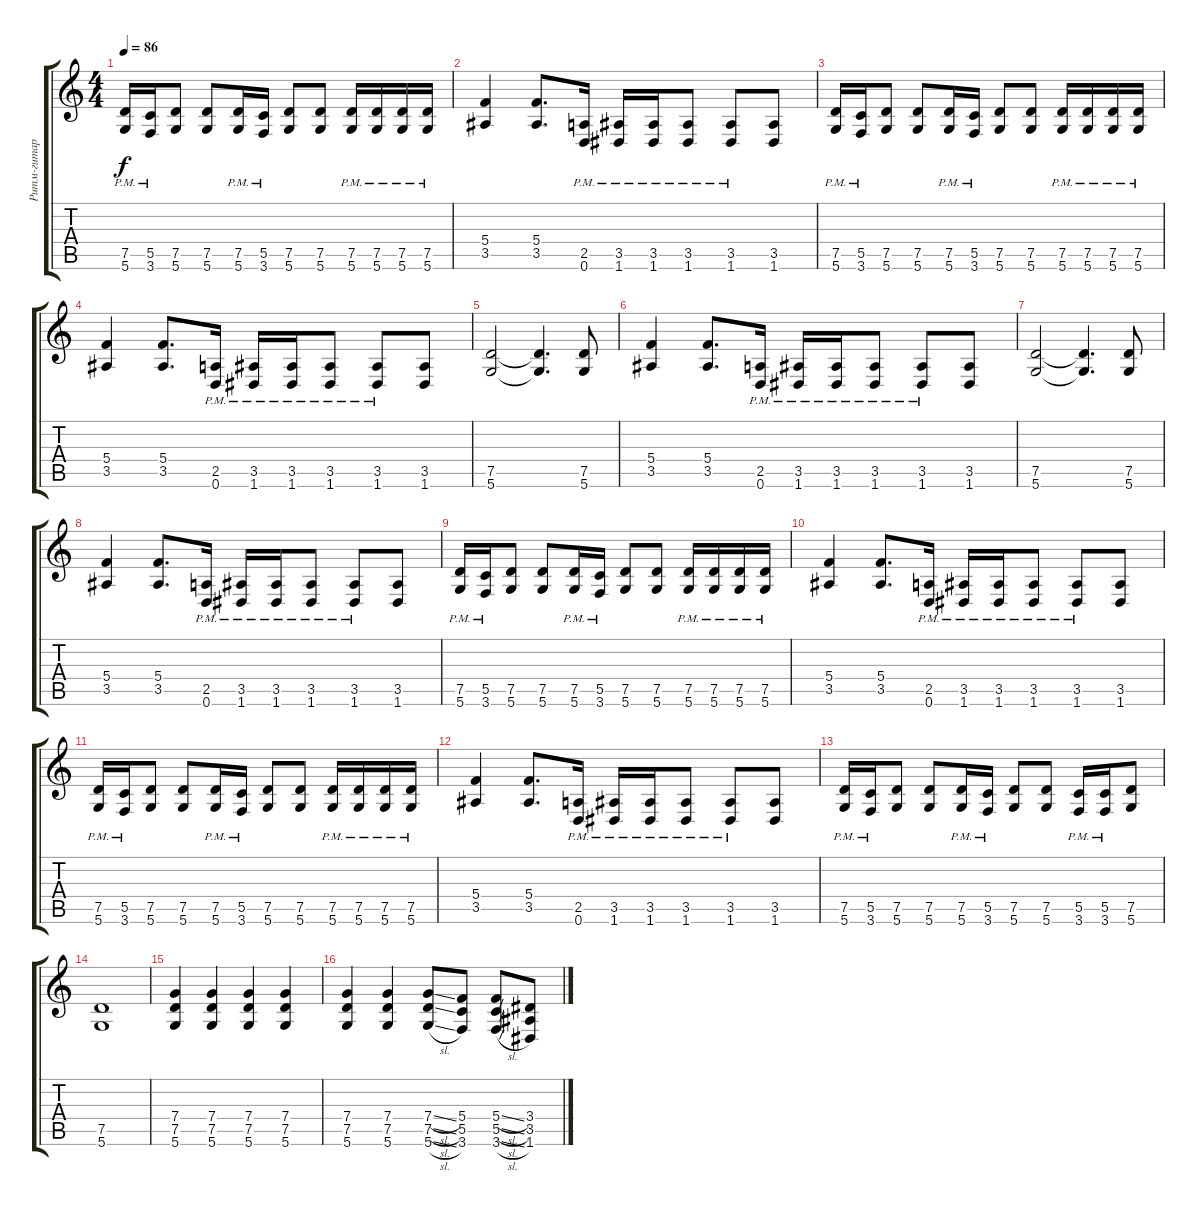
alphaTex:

\track ("Ритм-гитара" "Ритм-гитар") {instrument distortionguitar}
\staff {score tabs}
\tuning (D4 A3 F3 C3 G2 D2) {hide}
\ts (4 4)
\tempo 86
\clef g2
\ks c
(7.5{pm} 5.6{pm}).16{dy f} (5.5{pm} 3.6{pm}).16 (7.5 5.6).8 (7.5 5.6).8 (7.5{pm} 5.6{pm}).16 (5.5{pm} 3.6{pm}).16 (7.5 5.6).8 (7.5 5.6).8 (7.5{pm} 5.6{pm}).16 (7.5{pm} 5.6{pm}).16 (7.5{pm} 5.6{pm}).16 (7.5{pm} 5.6{pm}).16 |
(5.4 3.5).4 (5.4 3.5).8{d} (2.5{pm} 0.6{pm}).16 (3.5{pm} 1.6{pm}).16 (3.5{pm} 1.6{pm}).16 (3.5{pm} 1.6{pm}).8 (3.5{pm} 1.6{pm}).8 (3.5 1.6).8 |
(7.5{pm} 5.6{pm}).16 (5.5{pm} 3.6{pm}).16 (7.5 5.6).8 (7.5 5.6).8 (7.5{pm} 5.6{pm}).16 (5.5{pm} 3.6{pm}).16 (7.5 5.6).8 (7.5 5.6).8 (7.5{pm} 5.6{pm}).16 (7.5{pm} 5.6{pm}).16 (7.5{pm} 5.6{pm}).16 (7.5{pm} 5.6{pm}).16 |
(5.4 3.5).4 (5.4 3.5).8{d} (2.5{pm} 0.6{pm}).16 (3.5{pm} 1.6{pm}).16 (3.5{pm} 1.6{pm}).16 (3.5{pm} 1.6{pm}).8 (3.5{pm} 1.6{pm}).8 (3.5 1.6).8 |
(7.5 5.6).2 (7.5{t} 5.6{t}).4{d} (7.5 5.6).8 |
(5.4 3.5).4 (5.4 3.5).8{d} (2.5{pm} 0.6{pm}).16 (3.5{pm} 1.6{pm}).16 (3.5{pm} 1.6{pm}).16 (3.5{pm} 1.6{pm}).8 (3.5{pm} 1.6{pm}).8 (3.5 1.6).8 |
(7.5 5.6).2 (7.5{t} 5.6{t}).4{d} (7.5 5.6).8 |
(5.4 3.5).4 (5.4 3.5).8{d} (2.5{pm} 0.6{pm}).16 (3.5{pm} 1.6{pm}).16 (3.5{pm} 1.6{pm}).16 (3.5{pm} 1.6{pm}).8 (3.5{pm} 1.6{pm}).8 (3.5 1.6).8 |
(7.5{pm} 5.6{pm}).16 (5.5{pm} 3.6{pm}).16 (7.5 5.6).8 (7.5 5.6).8 (7.5{pm} 5.6{pm}).16 (5.5{pm} 3.6{pm}).16 (7.5 5.6).8 (7.5 5.6).8 (7.5{pm} 5.6{pm}).16 (7.5{pm} 5.6{pm}).16 (7.5{pm} 5.6{pm}).16 (7.5{pm} 5.6{pm}).16 |
(5.4 3.5).4 (5.4 3.5).8{d} (2.5{pm} 0.6{pm}).16 (3.5{pm} 1.6{pm}).16 (3.5{pm} 1.6{pm}).16 (3.5{pm} 1.6{pm}).8 (3.5{pm} 1.6{pm}).8 (3.5 1.6).8 |
(7.5{pm} 5.6{pm}).16 (5.5{pm} 3.6{pm}).16 (7.5 5.6).8 (7.5 5.6).8 (7.5{pm} 5.6{pm}).16 (5.5{pm} 3.6{pm}).16 (7.5 5.6).8 (7.5 5.6).8 (7.5{pm} 5.6{pm}).16 (7.5{pm} 5.6{pm}).16 (7.5{pm} 5.6{pm}).16 (7.5{pm} 5.6{pm}).16 |
(5.4 3.5).4 (5.4 3.5).8{d} (2.5{pm} 0.6{pm}).16 (3.5{pm} 1.6{pm}).16 (3.5{pm} 1.6{pm}).16 (3.5{pm} 1.6{pm}).8 (3.5{pm} 1.6{pm}).8 (3.5 1.6).8 |
(7.5{pm} 5.6{pm}).16 (5.5{pm} 3.6{pm}).16 (7.5 5.6).8 (7.5 5.6).8 (7.5{pm} 5.6{pm}).16 (5.5{pm} 3.6{pm}).16 (7.5 5.6).8 (7.5 5.6).8 (5.5{pm} 3.6{pm}).16 (5.5{pm} 3.6{pm}).16 (7.5 5.6).8 |
(7.5 5.6).1 |
(7.4 7.5 5.6).4 (7.4 7.5 5.6).4 (7.4 7.5 5.6).4 (7.4 7.5 5.6).4 |
(7.4 7.5 5.6).4 (7.4 7.5 5.6).4 (7.4{sl} 7.5{sl} 5.6{sl}).8 (5.4 5.5 3.6).8 (5.4{sl} 5.5{sl} 3.6{sl}).8 (3.4 3.5 1.6).8
